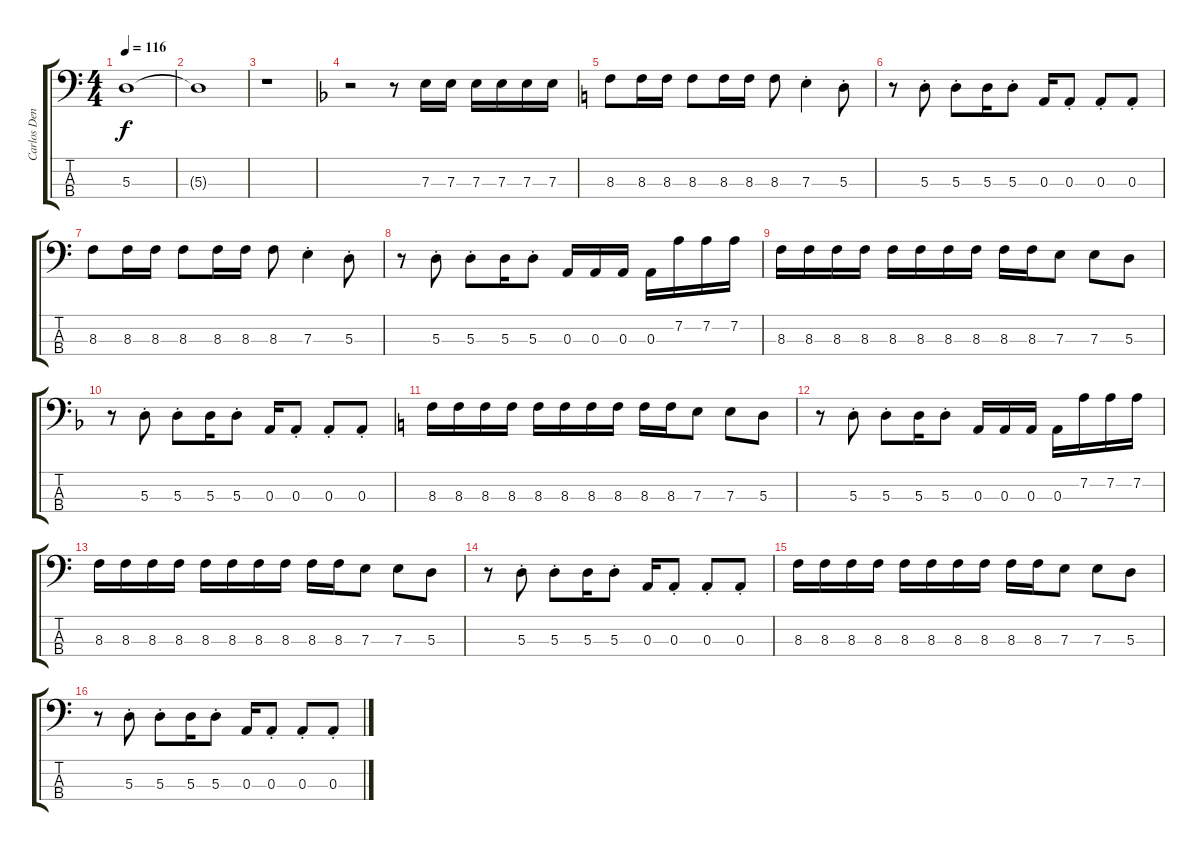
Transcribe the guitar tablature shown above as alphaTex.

\track ("Carlos Dengler" "Carlos Den") {instrument electricbasspick}
\staff {score tabs}
\tuning (G2 D2 A1 D1) {hide}
\ts (4 4)
\tempo 116
\clef f4
\ks c
5.3{t}.1{dy f} |
5.3{t}.1 |
r.1 |
\ks f
r.2 r.8 7.3.16 7.3.16 7.3.16 7.3.16 7.3.16 7.3.16 |
\ks c
8.3.8 8.3.16 8.3.16 8.3.8 8.3.16 8.3.16 8.3.8 7.3{st}.4 5.3{st}.8 |
r.8 5.3{st}.8 5.3{st}.8 5.3.16 5.3{st}.8 0.3.16 0.3{st}.8 0.3{st}.8 0.3{st}.8 |
8.3.8 8.3.16 8.3.16 8.3.8 8.3.16 8.3.16 8.3.8 7.3{st}.4 5.3{st}.8 |
r.8 5.3{st}.8 5.3{st}.8 5.3.16 5.3{st}.8 0.3.16 0.3.16 0.3.16 0.3.16 7.2.16 7.2.16 7.2.16 |
8.3.16 8.3.16 8.3.16 8.3.16 8.3.16 8.3.16 8.3.16 8.3.16 8.3.16 8.3.16 7.3.8 7.3.8 5.3.8 |
\ks f
r.8 5.3{st}.8 5.3{st}.8 5.3.16 5.3{st}.8 0.3.16 0.3{st}.8 0.3{st}.8 0.3{st}.8 |
\ks c
8.3.16 8.3.16 8.3.16 8.3.16 8.3.16 8.3.16 8.3.16 8.3.16 8.3.16 8.3.16 7.3.8 7.3.8 5.3.8 |
r.8 5.3{st}.8 5.3{st}.8 5.3.16 5.3{st}.8 0.3.16 0.3.16 0.3.16 0.3.16 7.2.16 7.2.16 7.2.16 |
8.3.16 8.3.16 8.3.16 8.3.16 8.3.16 8.3.16 8.3.16 8.3.16 8.3.16 8.3.16 7.3.8 7.3.8 5.3.8 |
r.8 5.3{st}.8 5.3{st}.8 5.3.16 5.3{st}.8 0.3.16 0.3{st}.8 0.3{st}.8 0.3{st}.8 |
8.3.16 8.3.16 8.3.16 8.3.16 8.3.16 8.3.16 8.3.16 8.3.16 8.3.16 8.3.16 7.3.8 7.3.8 5.3.8 |
r.8 5.3{st}.8 5.3{st}.8 5.3.16 5.3{st}.8 0.3.16 0.3{st}.8 0.3{st}.8 0.3{st}.8
